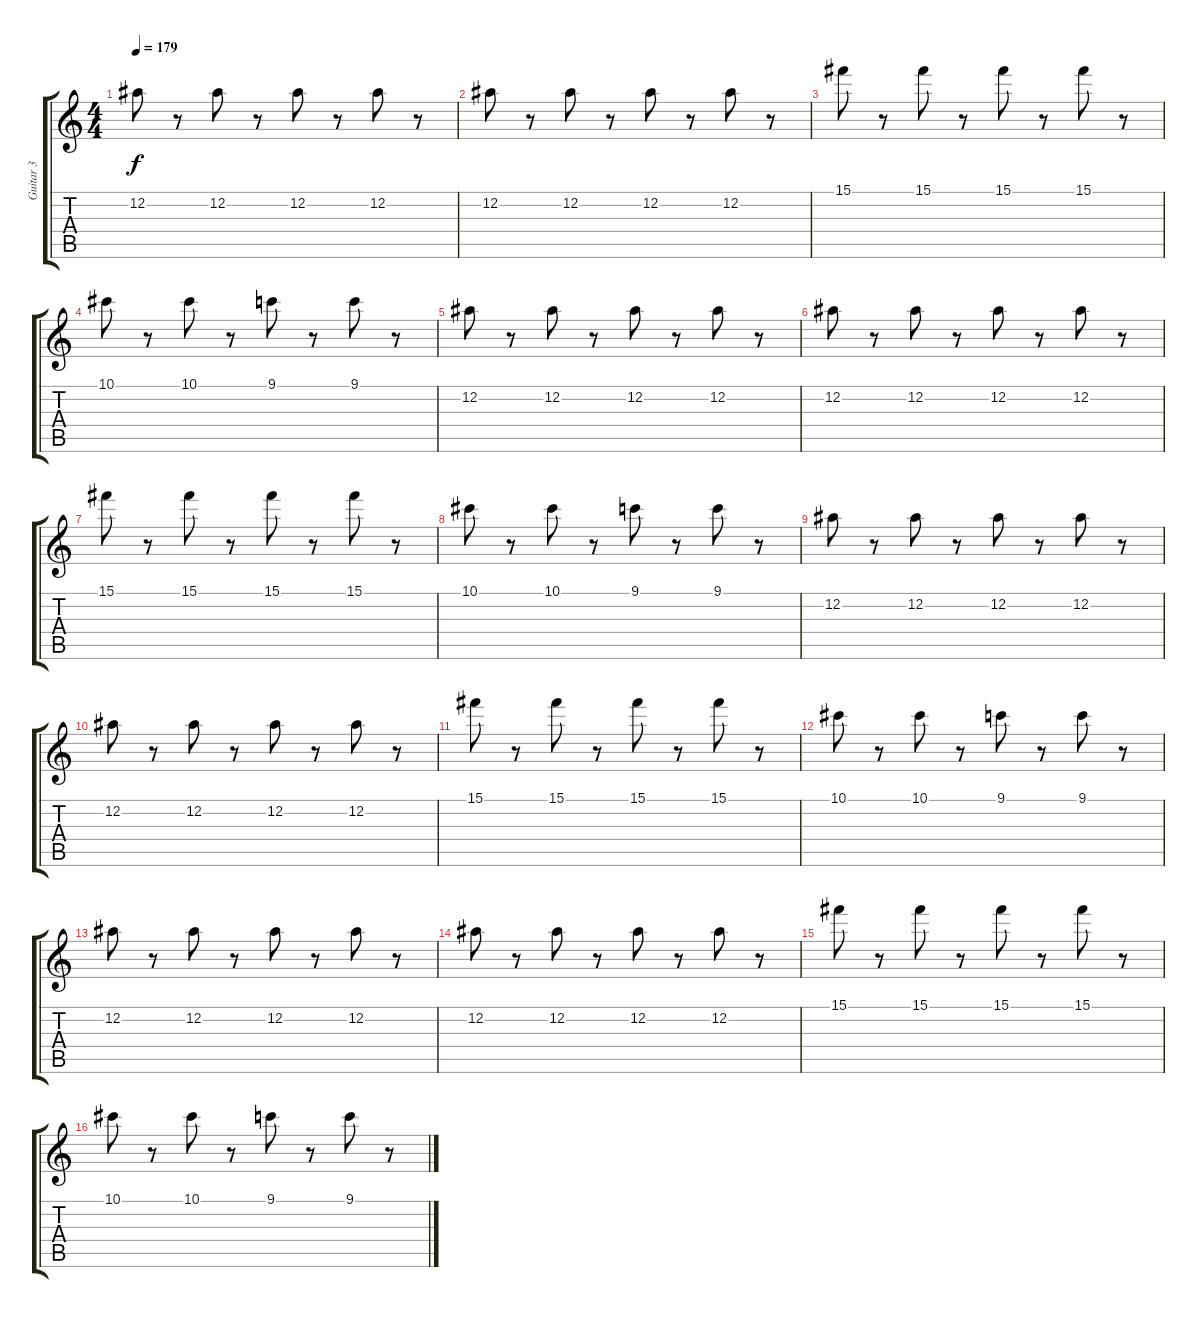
\track ("Guitar 3" "Guitar 3") {instrument overdrivenguitar}
\staff {score tabs}
\tuning (Eb4 Bb3 Gb3 Db3 Ab2 Eb2) {hide}
\ts (4 4)
\tempo 179
\clef g2
\ks c
12.2.8{dy f} r.8 12.2.8 r.8 12.2.8 r.8 12.2.8 r.8 |
12.2.8 r.8 12.2.8 r.8 12.2.8 r.8 12.2.8 r.8 |
15.1.8 r.8 15.1.8 r.8 15.1.8 r.8 15.1.8 r.8 |
10.1.8 r.8 10.1.8 r.8 9.1.8 r.8 9.1.8 r.8 |
12.2.8 r.8 12.2.8 r.8 12.2.8 r.8 12.2.8 r.8 |
12.2.8 r.8 12.2.8 r.8 12.2.8 r.8 12.2.8 r.8 |
15.1.8 r.8 15.1.8 r.8 15.1.8 r.8 15.1.8 r.8 |
10.1.8 r.8 10.1.8 r.8 9.1.8 r.8 9.1.8 r.8 |
12.2.8 r.8 12.2.8 r.8 12.2.8 r.8 12.2.8 r.8 |
12.2.8 r.8 12.2.8 r.8 12.2.8 r.8 12.2.8 r.8 |
15.1.8 r.8 15.1.8 r.8 15.1.8 r.8 15.1.8 r.8 |
10.1.8 r.8 10.1.8 r.8 9.1.8 r.8 9.1.8 r.8 |
12.2.8 r.8 12.2.8 r.8 12.2.8 r.8 12.2.8 r.8 |
12.2.8 r.8 12.2.8 r.8 12.2.8 r.8 12.2.8 r.8 |
15.1.8 r.8 15.1.8 r.8 15.1.8 r.8 15.1.8 r.8 |
10.1.8 r.8 10.1.8 r.8 9.1.8 r.8 9.1.8 r.8
